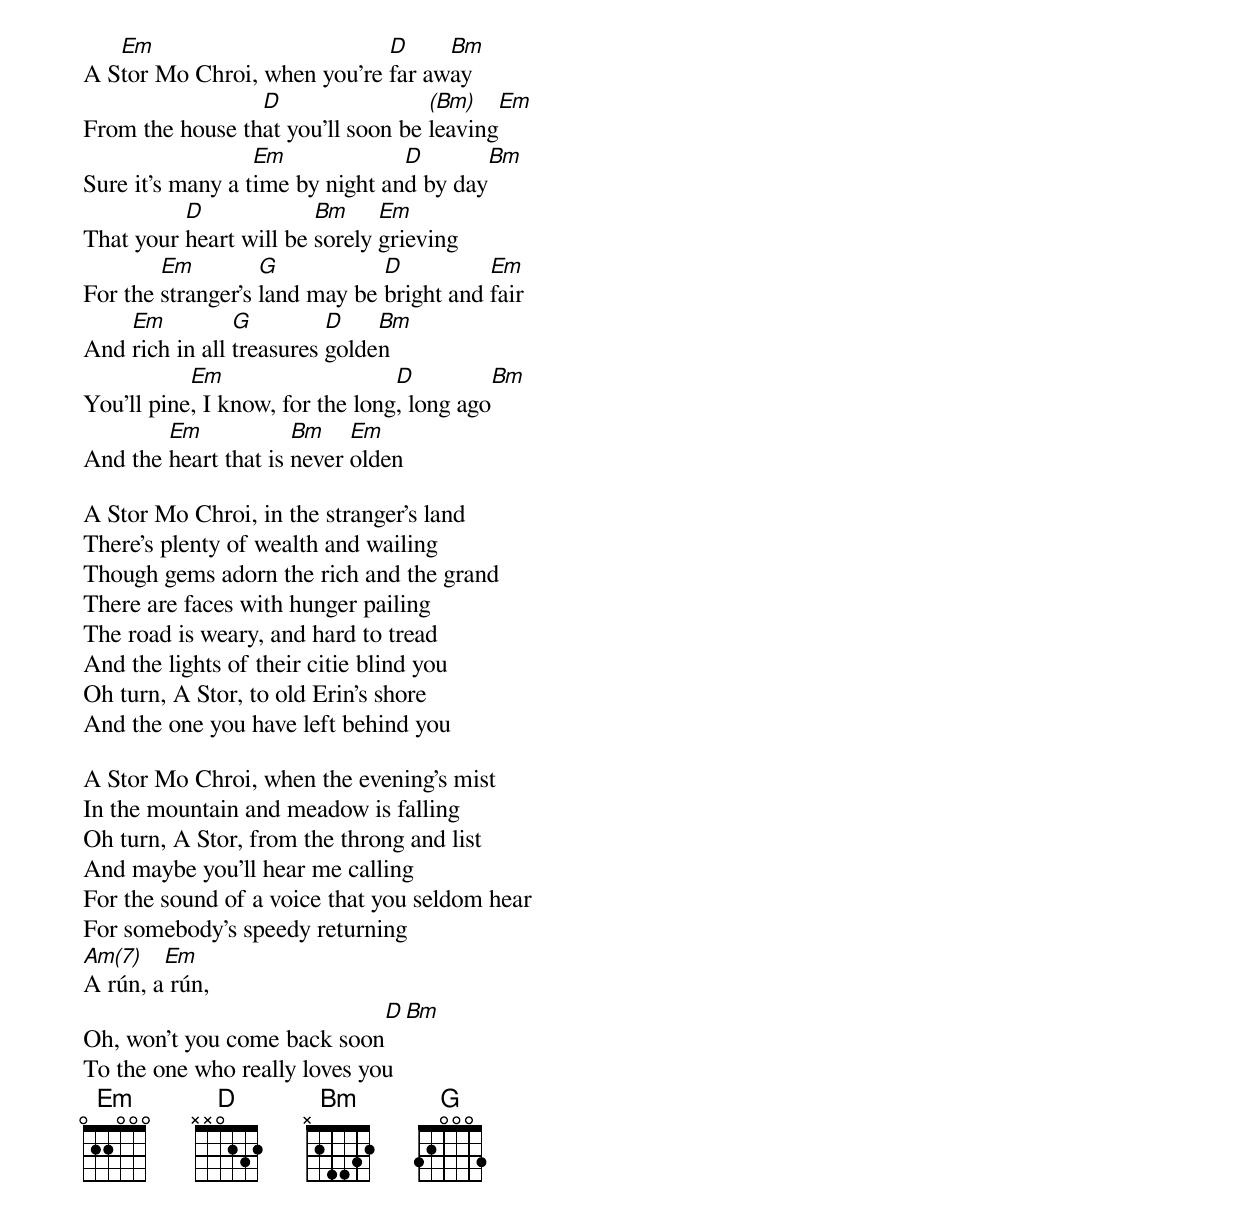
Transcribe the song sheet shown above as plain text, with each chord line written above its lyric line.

   Em                        D     Bm
A Stor Mo Chroi, when you're far away
		 D                 (Bm)    Em
From the house that you'll soon be leaving
		  Em             D            Bm
Sure it's many a time by night and by day
          D             Bm     Em
That your heart will be sorely grieving
        Em         G           D          Em
For the stranger's land may be bright and fair
    Em          G         D    Bm
And rich in all treasures golden
	   Em                    D          Bm
You'll pine, I know, for the long, long ago
        Em            Bm    Em
And the heart that is never olden

A Stor Mo Chroi, in the stranger's land
There's plenty of wealth and wailing
Though gems adorn the rich and the grand
There are faces with hunger pailing
The road is weary, and hard to tread
And the lights of their citie blind you
Oh turn, A Stor, to old Erin's shore
And the one you have left behind you

A Stor Mo Chroi, when the evening's mist
In the mountain and meadow is falling
Oh turn, A Stor, from the throng and list
And maybe you'll hear me calling
For the sound of a voice that you seldom hear
For somebody's speedy returning
Am(7)   Em
A rún, a rún,
				D       Bm
Oh, won't you come back soon
To the one who really loves you
